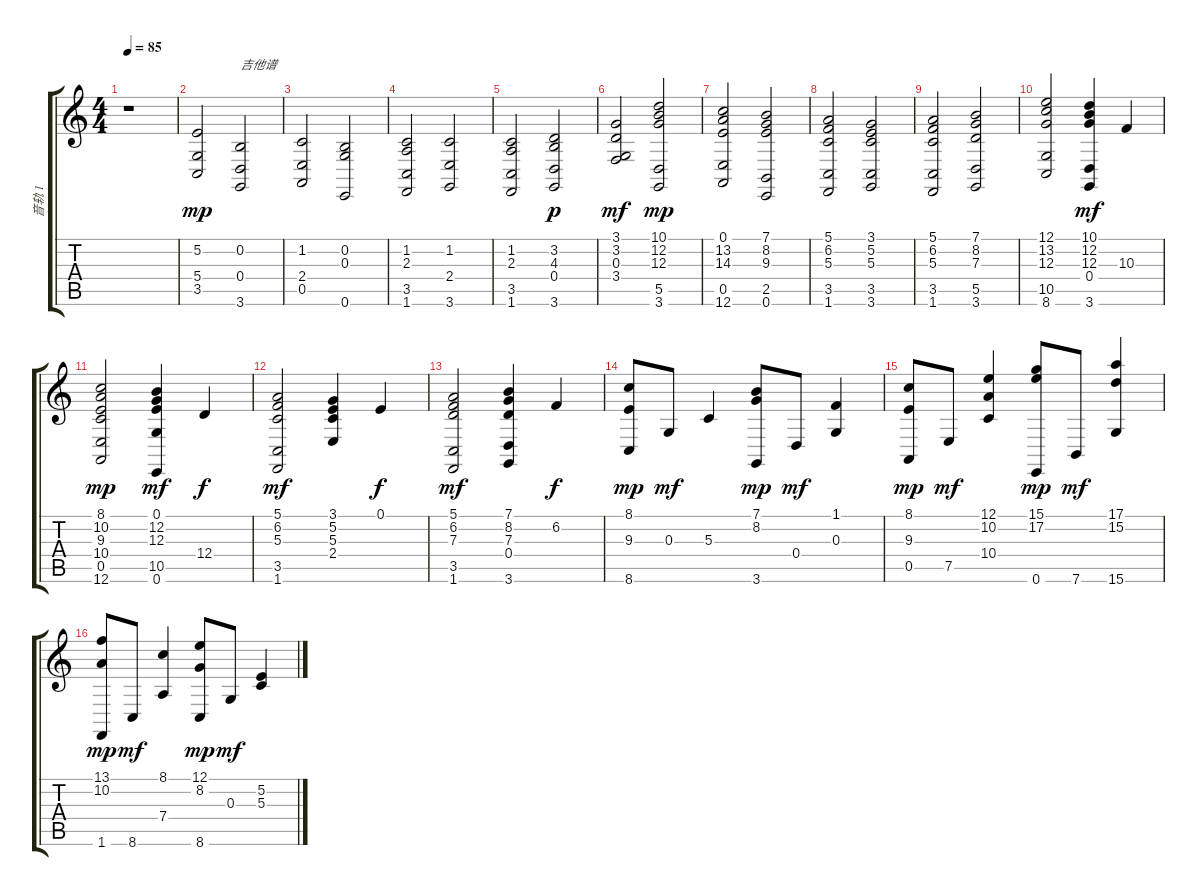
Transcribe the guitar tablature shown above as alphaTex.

\track ("音轨 1" "音轨 1") {instrument acousticgrandpiano}
\staff {score tabs}
\tuning (E4 B3 G3 D3 A2 E2) {hide}
\ts (4 4)
\tempo 85
\clef g2
\ks c
r.1{dy mp instrument acousticgrandpiano} |
(5.2 5.4 3.5).2 (0.2 0.4 3.6).2{txt "吉他谱"} |
(1.2 2.4 0.5).2 (0.2 0.3 0.6).2 |
(1.2 2.3 3.5 1.6).2 (1.2 2.4 3.6).2 |
(1.2 2.3 3.5 1.6).2 (3.2 4.3 0.4 3.6).2{dy p} |
(3.1 3.2 0.3 3.4).2{dy mf} (10.1 12.2 12.3 5.5 3.6).2{dy mp} |
(0.1 13.2 14.3 0.5 12.6).2 (7.1 8.2 9.3 2.5 0.6).2 |
(5.1 6.2 5.3 3.5 1.6).2 (3.1 5.2 5.3 3.5 3.6).2 |
(5.1 6.2 5.3 3.5 1.6).2 (7.1 8.2 7.3 5.5 3.6).2 |
(12.1 13.2 12.3 10.5 8.6).2 (10.1 12.2 12.3 0.4 3.6).4{dy mf} 10.3.4 |
(8.1 10.2 9.3 10.4 0.5 12.6).2{dy mp} (0.1 12.2 12.3 10.5 0.6).4{dy mf} 12.4.4{dy f} |
(5.1 6.2 5.3 3.5 1.6).2{dy mf} (3.1 5.2 5.3 2.4).4 0.1.4{dy f} |
(5.1 6.2 7.3 3.5 1.6).2{dy mf} (7.1 8.2 7.3 0.4 3.6).4 6.2.4{dy f} |
(8.1 9.3 8.6).8{dy mp} 0.3.8{dy mf} 5.3.4 (7.1 8.2 3.6).8{dy mp} 0.4.8{dy mf} (1.1 0.3).4 |
(8.1 9.3 0.5).8{dy mp} 7.5.8{dy mf} (12.1 10.2 10.4).4 (15.1 17.2 0.6).8{dy mp} 7.6.8{dy mf} (17.1 15.2 15.6).4 |
(13.1 10.2 1.6).8{dy mp} 8.6.8{dy mf} (8.1 7.4).4 (12.1 8.2 8.6).8{dy mp} 0.3.8{dy mf} (5.2 5.3).4
